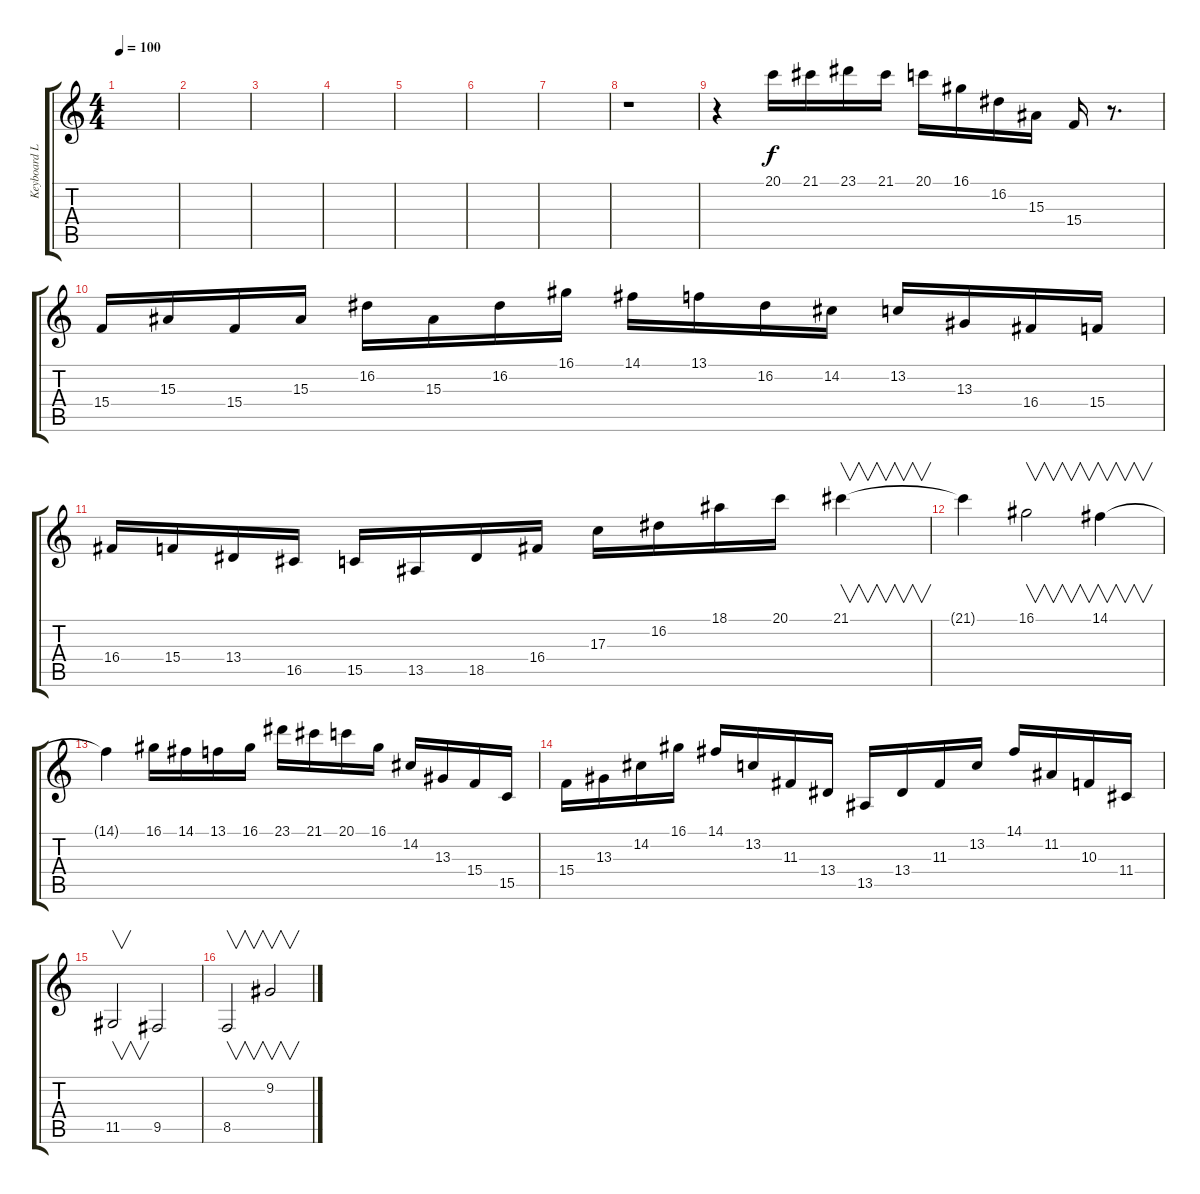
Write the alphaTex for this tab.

\track ("Keyboard Lead" "Keyboard L") {instrument lead2sawtooth}
\staff {score tabs}
\tuning (E4 B3 G3 D3 A2 E2) {hide}
\ts (4 4)
\tempo 100
\clef g2
\ks c
|
|
|
|
|
|
|
r.1 |
r.4 20.1.16 21.1.16 23.1.16 21.1.16 20.1.16 16.1.16 16.2.16 15.3.16 15.4.16 r.8{d} |
15.4.16 15.3.16 15.4.16 15.3.16 16.2.16 15.3.16 16.2.16 16.1.16 14.1.16 13.1.16 16.2.16 14.2.16 13.2.16 13.3.16 16.4.16 15.4.16 |
16.4.16 15.4.16 13.4.16 16.5.16 15.5.16 13.5.16 18.5.16 16.4.16 17.3.16 16.2.16 18.1.16 20.1.16 21.1.4{v} |
21.1{t}.4 16.1.2{v} 14.1.4{v} |
14.1{t}.4 16.1.16 14.1.16 13.1.16 16.1.16 23.1.16 21.1.16 20.1.16 16.1.16 14.2.16 13.3.16 15.4.16 15.5.16 |
15.4.16 13.3.16 14.2.16 16.1.16 14.1.16 13.2.16 11.3.16 13.4.16 13.5.16 13.4.16 11.3.16 13.2.16 14.1.16 11.2.16 10.3.16 11.4.16 |
11.5.2{v} 9.5.2 |
8.5.2{v} 9.2.2{v}
